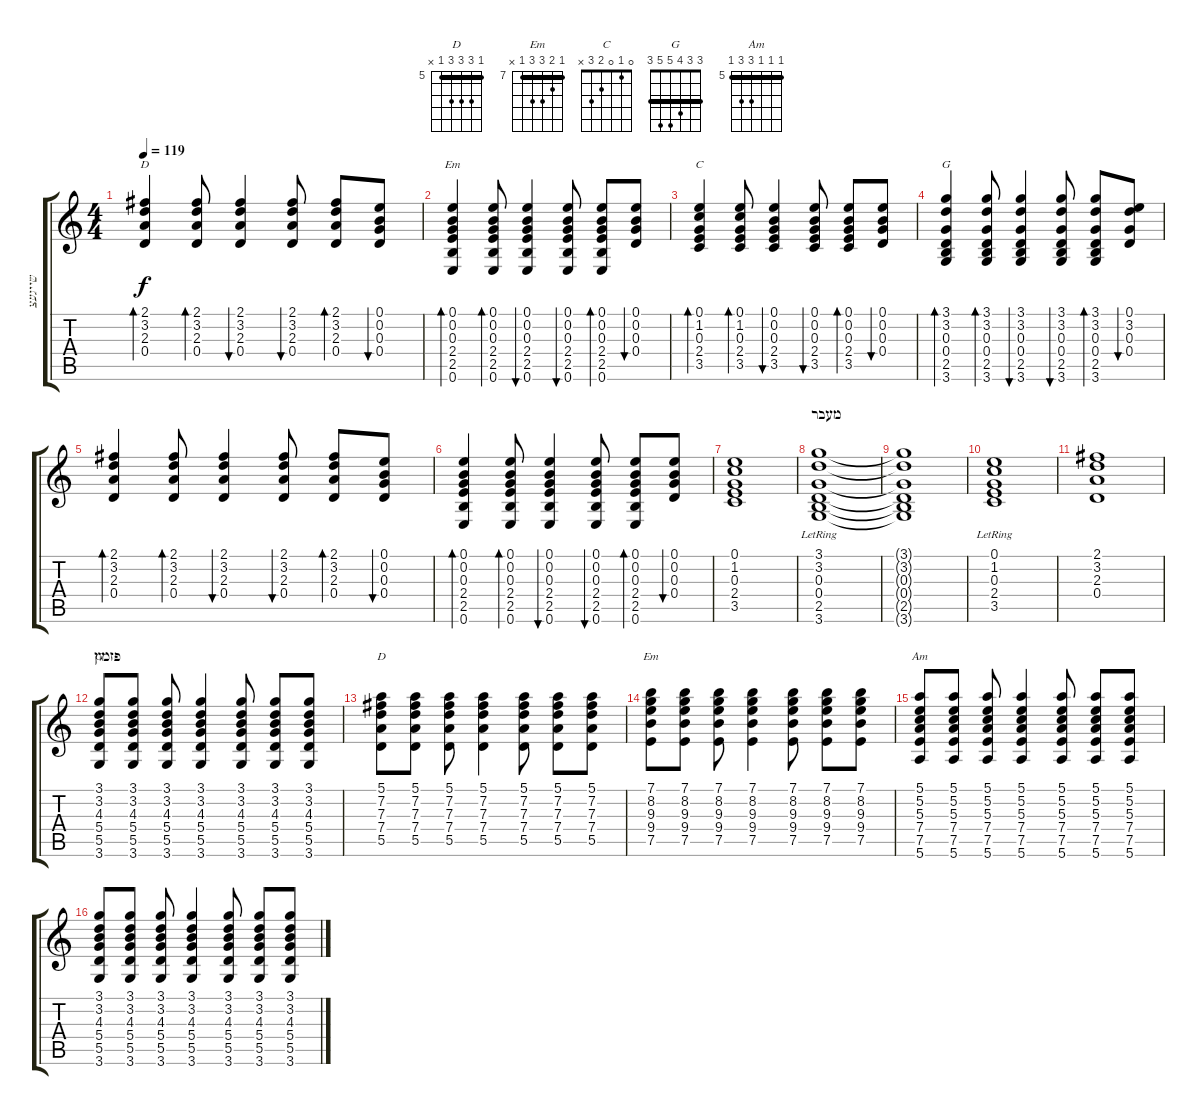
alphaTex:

\track ("שייגעצ" "שייגעצ") {instrument electricguitarjazz}
\staff {score tabs}
\tuning (E4 B3 G3 D3 A2 E2) {hide}
\chord ("D" 2 3 2 0 x x) {barre 2}
\chord ("Em" 0 0 0 2 2 0)
\chord ("C" 0 1 0 2 3 x)
\chord ("G" 3 3 0 0 2 3) {barre 3}
\chord ("G" 3 3 4 5 5 3) {barre 3}
\chord ("D" 5 7 7 7 5 x) {firstfret 5 barre 5}
\chord ("Em" 7 8 9 9 7 x) {firstfret 7 barre 7}
\chord ("Am" 5 5 5 7 7 5) {firstfret 5 barre 5}
\ts (4 4)
\tempo 119
\clef g2
\ks c
(2.1 3.2 2.3 0.4).4{bd 120 ch "D" dy f} (2.1 3.2 2.3 0.4).8{bd 60} (2.1 3.2 2.3 0.4).4{bu 30} (2.1 3.2 2.3 0.4).8{bu 30} (2.1 3.2 2.3 0.4).8{bd 30} (0.1 0.2 0.3 0.4).8{bu 30} |
(0.1 0.2 0.3 2.4 2.5 0.6).4{bd 60 ch "Em"} (0.1 0.2 0.3 2.4 2.5 0.6).8{bd 60} (0.1 0.2 0.3 2.4 2.5 0.6).4{bu 30} (0.1 0.2 0.3 2.4 2.5 0.6).8{bu 30} (0.1 0.2 0.3 2.4 2.5 0.6).8{bd 30} (0.1 0.2 0.3 0.4).8{bu 30} |
(0.1 1.2 0.3 2.4 3.5).4{bd 120 ch "C"} (0.1 1.2 0.3 2.4 3.5).8{bd 60} (0.1 0.2 0.3 2.4 3.5).4{bu 30} (0.1 0.2 0.3 2.4 3.5).8{bu 30} (0.1 0.2 0.3 2.4 3.5).8{bd 30} (0.1 0.2 0.3 0.4).8{bu 30} |
(3.1 3.2 0.3 0.4 2.5 3.6).4{bd 120 ch "G"} (3.1 3.2 0.3 0.4 2.5 3.6).8{bd 60} (3.1 3.2 0.3 0.4 2.5 3.6).4{bu 30} (3.1 3.2 0.3 0.4 2.5 3.6).8{bu 30} (3.1 3.2 0.3 0.4 2.5 3.6).8{bd 30} (0.1 3.2 0.3 0.4).8{bu 30} |
(2.1 3.2 2.3 0.4).4{bd 120} (2.1 3.2 2.3 0.4).8{bd 60} (2.1 3.2 2.3 0.4).4{bu 30} (2.1 3.2 2.3 0.4).8{bu 30} (2.1 3.2 2.3 0.4).8{bd 30} (0.1 0.2 0.3 0.4).8{bu 30} |
(0.1 0.2 0.3 2.4 2.5 0.6).4{bd 60} (0.1 0.2 0.3 2.4 2.5 0.6).8{bd 60} (0.1 0.2 0.3 2.4 2.5 0.6).4{bu 30} (0.1 0.2 0.3 2.4 2.5 0.6).8{bu 30} (0.1 0.2 0.3 2.4 2.5 0.6).8{bd 30} (0.1 0.2 0.3 0.4).8{bu 30} |
(0.1 1.2 0.3 2.4 3.5).1 |
\section ("" "מעבר")
(3.1{lr} 3.2{lr} 0.3{lr} 0.4{lr} 2.5{lr} 3.6{lr}).1 |
(3.1{t} 3.2{t} 0.3{t} 0.4{t} 2.5{t} 3.6{t}).1 |
(0.1{lr} 1.2{lr} 0.3{lr} 2.4{lr} 3.5{lr}).1 |
(2.1 3.2 2.3 0.4).1 |
\section ("" "פזמון")
(3.1 3.2 4.3 5.4 5.5 3.6).8{ch "G"} (3.1 3.2 4.3 5.4 5.5 3.6).8 (3.1 3.2 4.3 5.4 5.5 3.6).8 (3.1 3.2 4.3 5.4 5.5 3.6).4 (3.1 3.2 4.3 5.4 5.5 3.6).8 (3.1 3.2 4.3 5.4 5.5 3.6).8 (3.1 3.2 4.3 5.4 5.5 3.6).8 |
(5.1 7.2 7.3 7.4 5.5).8{ch "D"} (5.1 7.2 7.3 7.4 5.5).8 (5.1 7.2 7.3 7.4 5.5).8 (5.1 7.2 7.3 7.4 5.5).4 (5.1 7.2 7.3 7.4 5.5).8 (5.1 7.2 7.3 7.4 5.5).8 (5.1 7.2 7.3 7.4 5.5).8 |
(7.1 8.2 9.3 9.4 7.5).8{ch "Em"} (7.1 8.2 9.3 9.4 7.5).8 (7.1 8.2 9.3 9.4 7.5).8 (7.1 8.2 9.3 9.4 7.5).4 (7.1 8.2 9.3 9.4 7.5).8 (7.1 8.2 9.3 9.4 7.5).8 (7.1 8.2 9.3 9.4 7.5).8 |
(5.1 5.2 5.3 7.4 7.5 5.6).8{ch "Am"} (5.1 5.2 5.3 7.4 7.5 5.6).8 (5.1 5.2 5.3 7.4 7.5 5.6).8 (5.1 5.2 5.3 7.4 7.5 5.6).4 (5.1 5.2 5.3 7.4 7.5 5.6).8 (5.1 5.2 5.3 7.4 7.5 5.6).8 (5.1 5.2 5.3 7.4 7.5 5.6).8 |
(3.1 3.2 4.3 5.4 5.5 3.6).8 (3.1 3.2 4.3 5.4 5.5 3.6).8 (3.1 3.2 4.3 5.4 5.5 3.6).8 (3.1 3.2 4.3 5.4 5.5 3.6).4 (3.1 3.2 4.3 5.4 5.5 3.6).8 (3.1 3.2 4.3 5.4 5.5 3.6).8 (3.1 3.2 4.3 5.4 5.5 3.6).8
